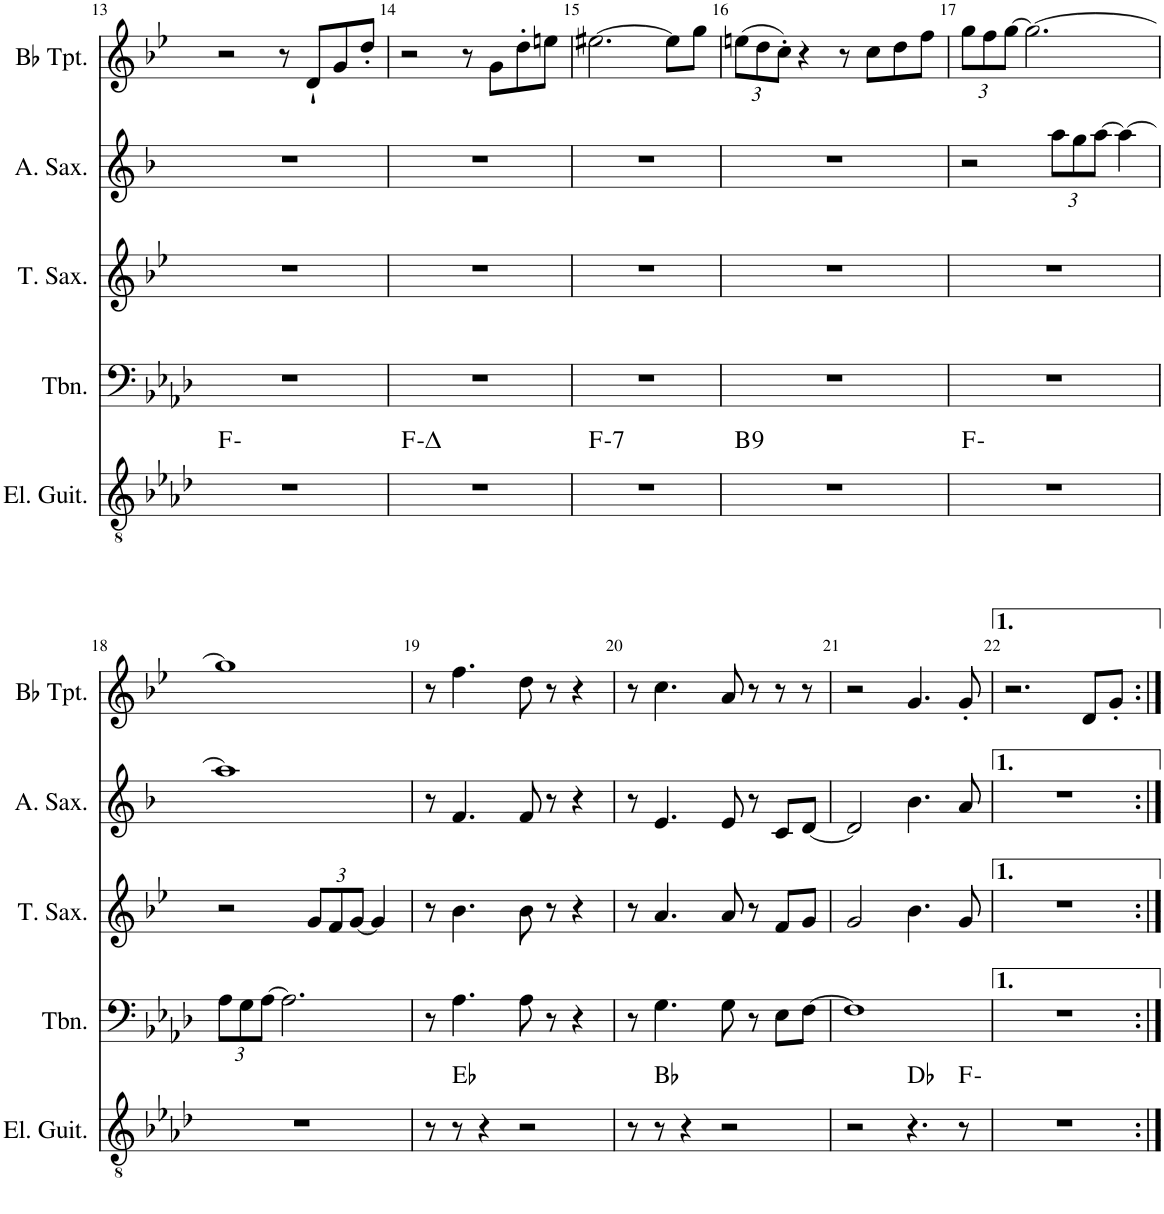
**kern	**harte	**kern	**kern	**kern	**kern
*part5	*part5	*part4	*part3	*part2	*part1
*staff5	*	*staff4	*staff3	*staff2	*staff1
*I"Electric Guitar	*	*I"Trombone	*I"Tenor Saxophone	*I"Alto Saxophone	*I"Bb Trumpet
*I'El. Guit.	*	*I'Tbn.	*I'T. Sax.	*I'A. Sax.	*I'Bb Tpt.
!!LO:PB:g=z
*clefGv2	*	*clefF4	*clefG2	*clefG2	*clefG2
*	*	*	*Trd8c14	*Trd5c9	*Trd1c2
*k[b-e-a-d-]	*	*k[b-e-a-d-]	*k[b-e-]	*k[b-]	*k[b-e-]
*M4/4	*	*M4/4	*M4/4	*M4/4	*M4/4
=13	=13	=13	=13	=13	=13
1r	F:min	1r	1r	1r	2r
.	.	.	.	.	8r
.	.	.	.	.	8d`/L
.	.	.	.	.	8g/
.	.	.	.	.	8dd'/J
=14	=14	=14	=14	=14	=14
!	!LO:H:kt=^7	!	!	!	!
1r	F:minmaj7	1r	1r	1r	2r
.	.	.	.	.	8r
.	.	.	.	.	8g\L
.	.	.	.	.	8dd'\
.	.	.	.	.	8een\J
=15	=15	=15	=15	=15	=15
!	!LO:H:kt=7	!	!	!	!
1r	F:min7	1r	1r	1r	[2.ee#X\
.	.	.	.	.	8ee#\L]
.	.	.	.	.	8gg\J
=16	=16	=16	=16	=16	=16
*	*	*	*	*	*Xbrackettup
!	!LO:H:kt=9	!	!	!	!
1r	B:9	1r	1r	1r	(12een\L
.	.	.	.	.	12dd\
.	.	.	.	.	12cc'\J)
.	.	.	.	.	4r
.	.	.	.	.	8r
.	.	.	.	.	8cc\L
.	.	.	.	.	8dd\
.	.	.	.	.	8ff\J
=17	=17	=17	=17	=17	=17
1r	F:min	1r	1r	2r	12gg\L
.	.	.	.	.	12ff\
.	.	.	.	.	[12gg\J
.	.	.	.	.	2.gg\_
*	*	*	*	*Xbrackettup	*
.	.	.	.	12aa\L	.
.	.	.	.	12gg\	.
.	.	.	.	[12aa\J	.
.	.	.	.	4aa\_	.
!!LO:LB:g=z
=18	=18	=18	=18	=18	=18
*	*	*Xbrackettup	*	*	*
1r	.	12A-\L	2r	1aa]	1gg]
.	.	12G\	.	.	.
.	.	[12A-\J	.	.	.
.	.	2.A-\]	.	.	.
*	*	*	*Xbrackettup	*	*
.	.	.	12g/L	.	.
.	.	.	12f/	.	.
.	.	.	[12g/J	.	.
.	.	.	4g/]	.	.
=19	=19	=19	=19	=19	=19
8r	.	8r	8r	8r	8r
8r	Eb:maj	4.A-\	4.b-\	4.f/	4.ff\
4r	.	.	.	.	.
2r	.	8A-\	8b-\	8f/	8dd\
.	.	8r	8r	8r	8r
.	.	4r	4r	4r	4r
=20	=20	=20	=20	=20	=20
8r	.	8r	8r	8r	8r
8r	Bb:maj	4.G\	4.a/	4.e/	4.cc\
4r	.	.	.	.	.
2r	.	8G\	8a/	8e/	8a/
.	.	8r	8r	8r	8r
.	.	8E-\L	8f/L	8c/L	8r
.	.	[8F\J	8g/J	[8d/J	8r
=21	=21	=21	=21	=21	=21
2r	.	1F]	2g/	2d/]	2r
4.r	Db:maj	.	4.b-\	4.b-\	4.g/
8r	F:min	.	8g/	8a/	8g'/
=22	=22	=22	=22	=22	=22
1r	.	1r	1r	1r	2.r
.	.	.	.	.	8d/L
.	.	.	.	.	8g'/J
=:|!	=:|!	=:|!	=:|!	=:|!	=:|!
*-	*-	*-	*-	*-	*-
